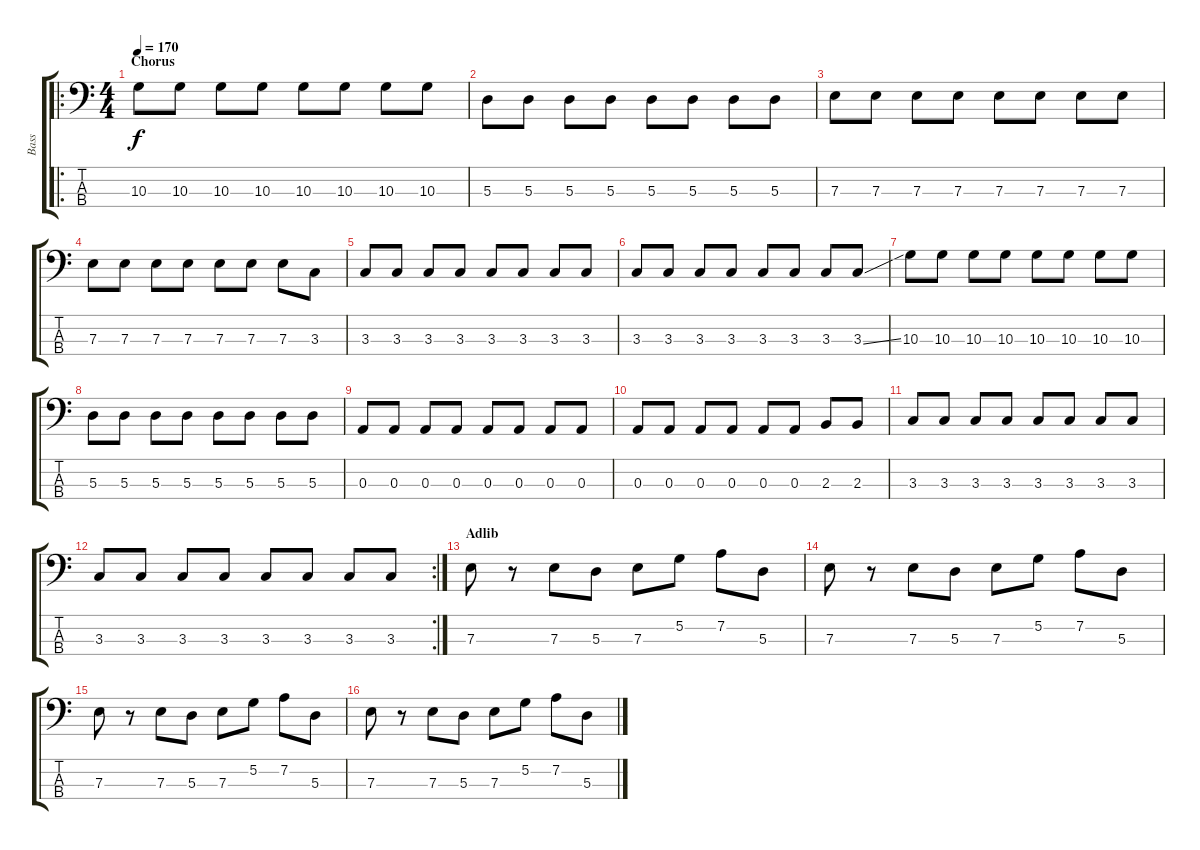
\track ("Bass" "Bass") {instrument electricbassfinger}
\staff {score tabs}
\tuning (G2 D2 A1 E1) {hide}
\ro
\ts (4 4)
\section ("" "Chorus")
\tempo 170
\clef f4
\ks c
10.3.8{dy f} 10.3.8 10.3.8 10.3.8 10.3.8 10.3.8 10.3.8 10.3.8 |
5.3.8 5.3.8 5.3.8 5.3.8 5.3.8 5.3.8 5.3.8 5.3.8 |
7.3.8 7.3.8 7.3.8 7.3.8 7.3.8 7.3.8 7.3.8 7.3.8 |
7.3.8 7.3.8 7.3.8 7.3.8 7.3.8 7.3.8 7.3.8 3.3.8 |
3.3.8 3.3.8 3.3.8 3.3.8 3.3.8 3.3.8 3.3.8 3.3.8 |
3.3.8 3.3.8 3.3.8 3.3.8 3.3.8 3.3.8 3.3.8 3.3{ss}.8 |
10.3.8 10.3.8 10.3.8 10.3.8 10.3.8 10.3.8 10.3.8 10.3.8 |
5.3.8 5.3.8 5.3.8 5.3.8 5.3.8 5.3.8 5.3.8 5.3.8 |
0.3.8 0.3.8 0.3.8 0.3.8 0.3.8 0.3.8 0.3.8 0.3.8 |
0.3.8 0.3.8 0.3.8 0.3.8 0.3.8 0.3.8 2.3.8 2.3.8 |
3.3.8 3.3.8 3.3.8 3.3.8 3.3.8 3.3.8 3.3.8 3.3.8 |
\rc 2
3.3.8 3.3.8 3.3.8 3.3.8 3.3.8 3.3.8 3.3.8 3.3.8 |
\section ("" "Adlib")
7.3.8 r.8 7.3.8 5.3.8 7.3.8 5.2.8 7.2.8 5.3.8 |
7.3.8 r.8 7.3.8 5.3.8 7.3.8 5.2.8 7.2.8 5.3.8 |
7.3.8 r.8 7.3.8 5.3.8 7.3.8 5.2.8 7.2.8 5.3.8 |
7.3.8 r.8 7.3.8 5.3.8 7.3.8 5.2.8 7.2.8 5.3.8
